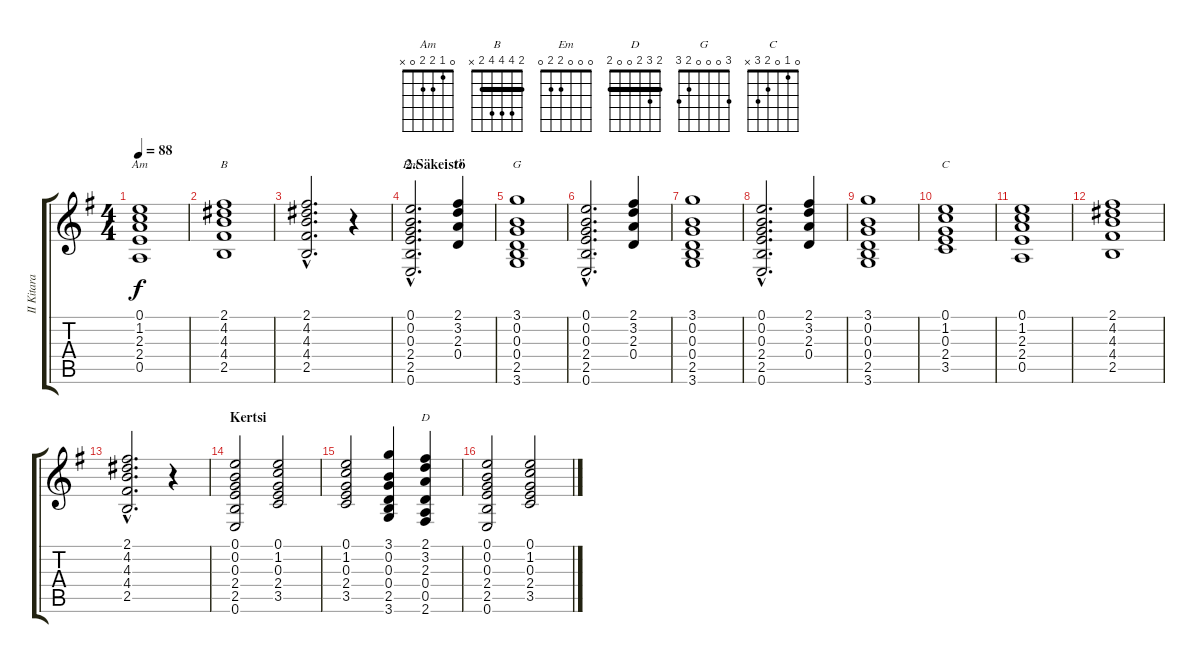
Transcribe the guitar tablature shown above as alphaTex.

\track ("II Kitara (Soinnut)" "II Kitara ") {instrument overdrivenguitar}
\staff {score tabs}
\tuning (E4 B3 G3 D3 A2 E2) {hide}
\chord ("Am" 0 1 2 2 0 x)
\chord ("B" 2 4 4 4 2 x) {barre 2}
\chord ("Em" 0 0 0 2 2 0)
\chord ("D" 2 3 2 0 x x) {barre 2}
\chord ("G" 3 0 0 0 2 3)
\chord ("C" 0 1 0 2 3 x)
\chord ("D" 2 3 2 0 0 2) {barre 2}
\ts (4 4)
\tempo 88
\clef g2
\ks eminor
(0.1 1.2 2.3 2.4 0.5).1{ch "Am" dy f} |
(2.1 4.2 4.3 4.4 2.5).1{ch "B"} |
(2.1{hac} 4.2{hac} 4.3{hac} 4.4{hac} 2.5{hac}).2{d} r.4 |
\section ("" "2.Säkeistö")
(0.1{hac} 0.2{hac} 0.3{hac} 2.4{hac} 2.5{hac} 0.6{hac}).2{d ch "Em"} (2.1 3.2 2.3 0.4).4{ch "D"} |
(3.1 0.2 0.3 0.4 2.5 3.6).1{ch "G"} |
(0.1{hac} 0.2{hac} 0.3{hac} 2.4{hac} 2.5{hac} 0.6{hac}).2{d} (2.1 3.2 2.3 0.4).4 |
(3.1 0.2 0.3 0.4 2.5 3.6).1 |
(0.1{hac} 0.2{hac} 0.3{hac} 2.4{hac} 2.5{hac} 0.6{hac}).2{d} (2.1 3.2 2.3 0.4).4 |
(3.1 0.2 0.3 0.4 2.5 3.6).1 |
(0.1 1.2 0.3 2.4 3.5).1{ch "C"} |
(0.1 1.2 2.3 2.4 0.5).1 |
(2.1 4.2 4.3 4.4 2.5).1 |
(2.1{hac} 4.2{hac} 4.3{hac} 4.4{hac} 2.5{hac}).2{d} r.4 |
\section ("" "Kertsi")
(0.1 0.2 0.3 2.4 2.5 0.6).2 (0.1 1.2 0.3 2.4 3.5).2 |
(0.1 1.2 0.3 2.4 3.5).2 (3.1 0.2 0.3 0.4 2.5 3.6).4 (2.1 3.2 2.3 0.4 0.5 2.6).4{ch "D"} |
(0.1 0.2 0.3 2.4 2.5 0.6).2 (0.1 1.2 0.3 2.4 3.5).2
